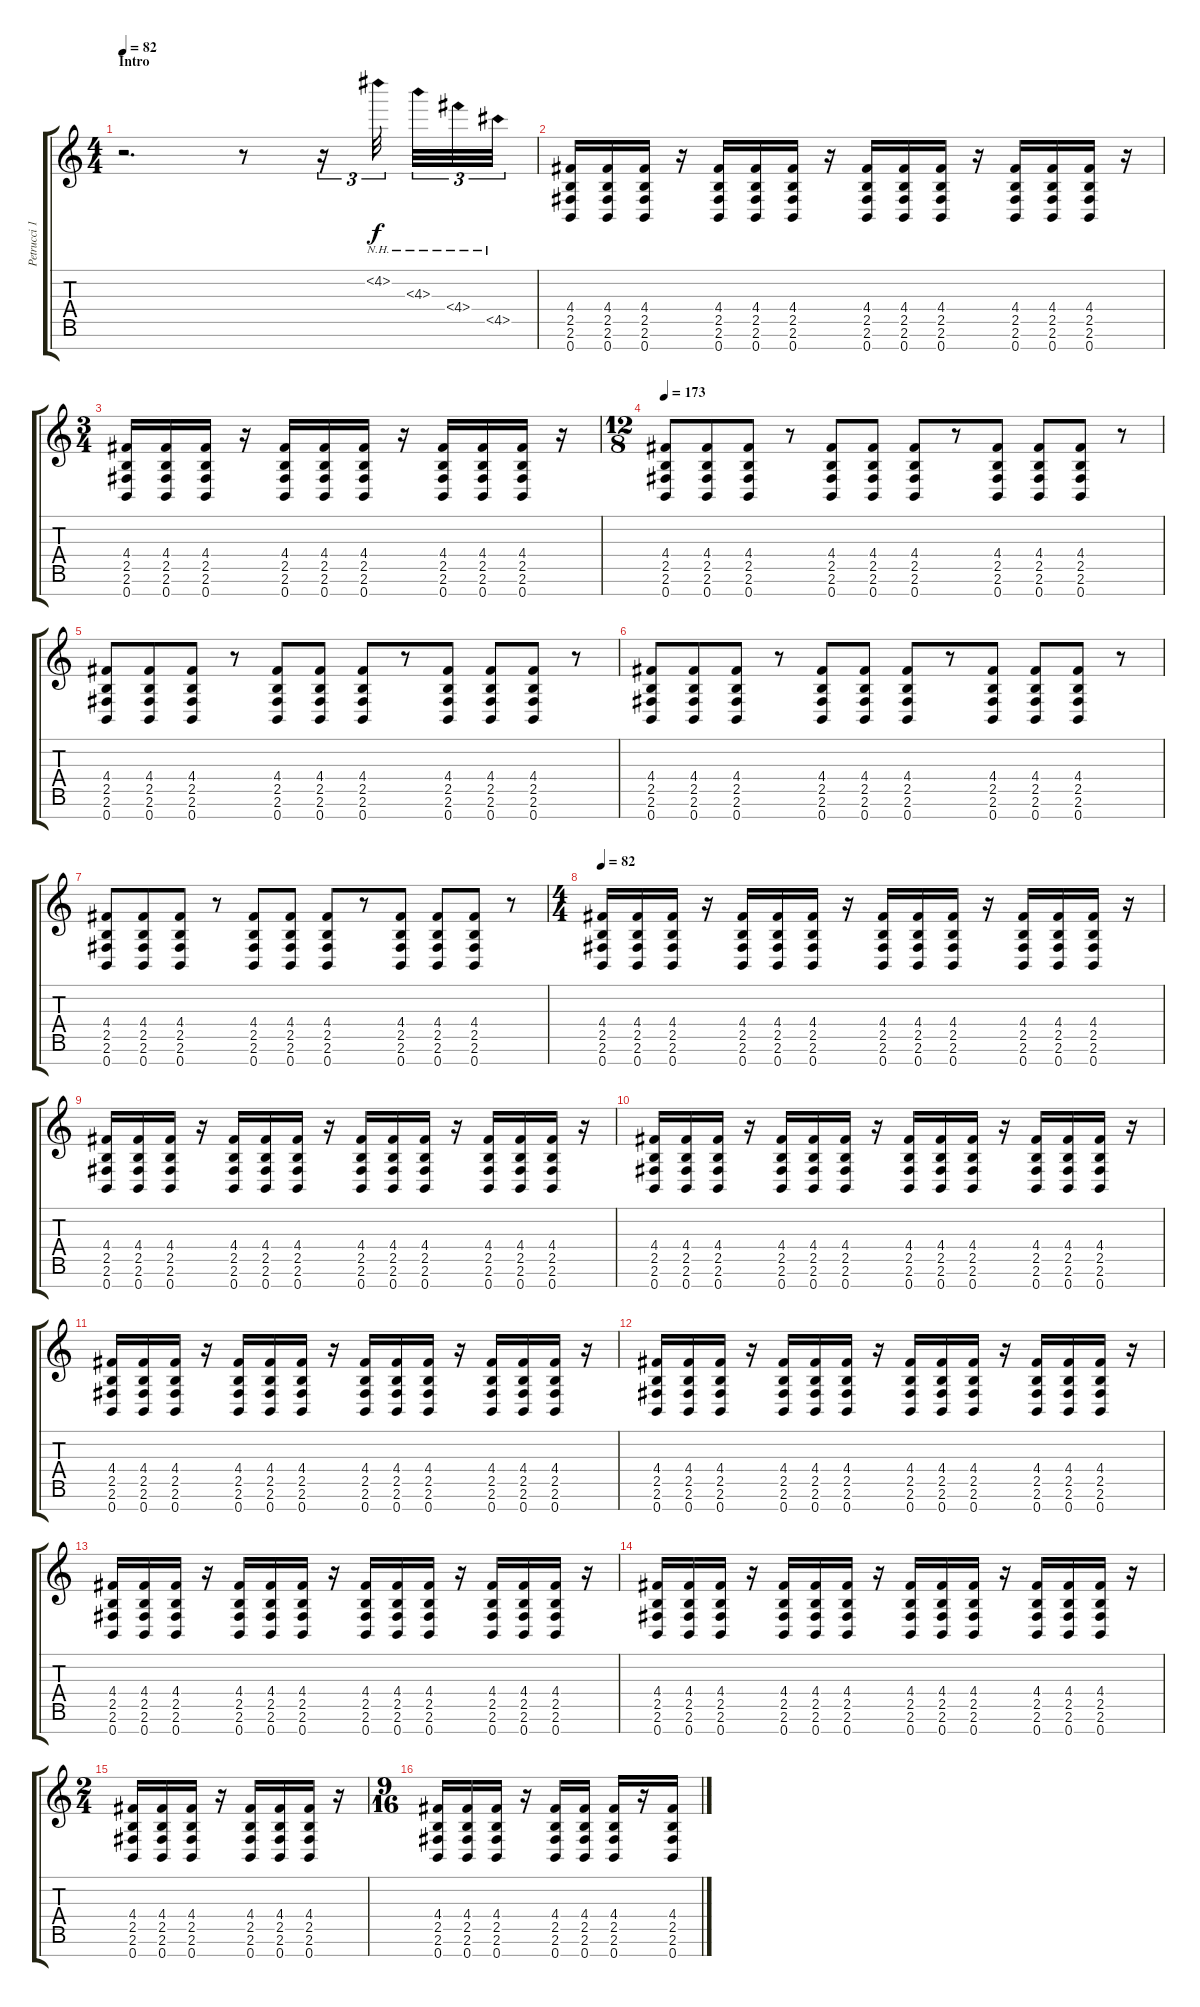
\track ("Petrucci 1" "Petrucci 1") {instrument overdrivenguitar}
\staff {score tabs}
\tuning (E4 B3 G3 D3 A2 E2 B1) {hide}
\ts (4 4)
\section ("" "Intro")
\tempo 82
\clef g2
\ks c
r.2{d dy f instrument overdrivenguitar} r.8 r.16{tu (3 2)} 4.2{nh}.32{tu (3 2)} 4.3{nh}.32{tu (3 2)} 4.4{nh}.32{tu (3 2)} 4.5{nh}.32{tu (3 2)} |
(4.4 2.5 2.6 0.7).16 (4.4 2.5 2.6 0.7).16 (4.4 2.5 2.6 0.7).16 r.16 (4.4 2.5 2.6 0.7).16 (4.4 2.5 2.6 0.7).16 (4.4 2.5 2.6 0.7).16 r.16 (4.4 2.5 2.6 0.7).16 (4.4 2.5 2.6 0.7).16 (4.4 2.5 2.6 0.7).16 r.16 (4.4 2.5 2.6 0.7).16 (4.4 2.5 2.6 0.7).16 (4.4 2.5 2.6 0.7).16 r.16 |
\ts (3 4)
(4.4 2.5 2.6 0.7).16 (4.4 2.5 2.6 0.7).16 (4.4 2.5 2.6 0.7).16 r.16 (4.4 2.5 2.6 0.7).16 (4.4 2.5 2.6 0.7).16 (4.4 2.5 2.6 0.7).16 r.16 (4.4 2.5 2.6 0.7).16 (4.4 2.5 2.6 0.7).16 (4.4 2.5 2.6 0.7).16 r.16 |
\ts (12 8)
\tempo 173
(4.4 2.5 2.6 0.7).8 (4.4 2.5 2.6 0.7).8 (4.4 2.5 2.6 0.7).8 r.8 (4.4 2.5 2.6 0.7).8 (4.4 2.5 2.6 0.7).8 (4.4 2.5 2.6 0.7).8 r.8 (4.4 2.5 2.6 0.7).8 (4.4 2.5 2.6 0.7).8 (4.4 2.5 2.6 0.7).8 r.8 |
(4.4 2.5 2.6 0.7).8 (4.4 2.5 2.6 0.7).8 (4.4 2.5 2.6 0.7).8 r.8 (4.4 2.5 2.6 0.7).8 (4.4 2.5 2.6 0.7).8 (4.4 2.5 2.6 0.7).8 r.8 (4.4 2.5 2.6 0.7).8 (4.4 2.5 2.6 0.7).8 (4.4 2.5 2.6 0.7).8 r.8 |
(4.4 2.5 2.6 0.7).8 (4.4 2.5 2.6 0.7).8 (4.4 2.5 2.6 0.7).8 r.8 (4.4 2.5 2.6 0.7).8 (4.4 2.5 2.6 0.7).8 (4.4 2.5 2.6 0.7).8 r.8 (4.4 2.5 2.6 0.7).8 (4.4 2.5 2.6 0.7).8 (4.4 2.5 2.6 0.7).8 r.8 |
(4.4 2.5 2.6 0.7).8 (4.4 2.5 2.6 0.7).8 (4.4 2.5 2.6 0.7).8 r.8 (4.4 2.5 2.6 0.7).8 (4.4 2.5 2.6 0.7).8 (4.4 2.5 2.6 0.7).8 r.8 (4.4 2.5 2.6 0.7).8 (4.4 2.5 2.6 0.7).8 (4.4 2.5 2.6 0.7).8 r.8 |
\ts (4 4)
\tempo 82
(4.4 2.5 2.6 0.7).16 (4.4 2.5 2.6 0.7).16 (4.4 2.5 2.6 0.7).16 r.16 (4.4 2.5 2.6 0.7).16 (4.4 2.5 2.6 0.7).16 (4.4 2.5 2.6 0.7).16 r.16 (4.4 2.5 2.6 0.7).16 (4.4 2.5 2.6 0.7).16 (4.4 2.5 2.6 0.7).16 r.16 (4.4 2.5 2.6 0.7).16 (4.4 2.5 2.6 0.7).16 (4.4 2.5 2.6 0.7).16 r.16 |
(4.4 2.5 2.6 0.7).16 (4.4 2.5 2.6 0.7).16 (4.4 2.5 2.6 0.7).16 r.16 (4.4 2.5 2.6 0.7).16 (4.4 2.5 2.6 0.7).16 (4.4 2.5 2.6 0.7).16 r.16 (4.4 2.5 2.6 0.7).16 (4.4 2.5 2.6 0.7).16 (4.4 2.5 2.6 0.7).16 r.16 (4.4 2.5 2.6 0.7).16 (4.4 2.5 2.6 0.7).16 (4.4 2.5 2.6 0.7).16 r.16 |
(4.4 2.5 2.6 0.7).16 (4.4 2.5 2.6 0.7).16 (4.4 2.5 2.6 0.7).16 r.16 (4.4 2.5 2.6 0.7).16 (4.4 2.5 2.6 0.7).16 (4.4 2.5 2.6 0.7).16 r.16 (4.4 2.5 2.6 0.7).16 (4.4 2.5 2.6 0.7).16 (4.4 2.5 2.6 0.7).16 r.16 (4.4 2.5 2.6 0.7).16 (4.4 2.5 2.6 0.7).16 (4.4 2.5 2.6 0.7).16 r.16 |
(4.4 2.5 2.6 0.7).16 (4.4 2.5 2.6 0.7).16 (4.4 2.5 2.6 0.7).16 r.16 (4.4 2.5 2.6 0.7).16 (4.4 2.5 2.6 0.7).16 (4.4 2.5 2.6 0.7).16 r.16 (4.4 2.5 2.6 0.7).16 (4.4 2.5 2.6 0.7).16 (4.4 2.5 2.6 0.7).16 r.16 (4.4 2.5 2.6 0.7).16 (4.4 2.5 2.6 0.7).16 (4.4 2.5 2.6 0.7).16 r.16 |
(4.4 2.5 2.6 0.7).16 (4.4 2.5 2.6 0.7).16 (4.4 2.5 2.6 0.7).16 r.16 (4.4 2.5 2.6 0.7).16 (4.4 2.5 2.6 0.7).16 (4.4 2.5 2.6 0.7).16 r.16 (4.4 2.5 2.6 0.7).16 (4.4 2.5 2.6 0.7).16 (4.4 2.5 2.6 0.7).16 r.16 (4.4 2.5 2.6 0.7).16 (4.4 2.5 2.6 0.7).16 (4.4 2.5 2.6 0.7).16 r.16 |
(4.4 2.5 2.6 0.7).16 (4.4 2.5 2.6 0.7).16 (4.4 2.5 2.6 0.7).16 r.16 (4.4 2.5 2.6 0.7).16 (4.4 2.5 2.6 0.7).16 (4.4 2.5 2.6 0.7).16 r.16 (4.4 2.5 2.6 0.7).16 (4.4 2.5 2.6 0.7).16 (4.4 2.5 2.6 0.7).16 r.16 (4.4 2.5 2.6 0.7).16 (4.4 2.5 2.6 0.7).16 (4.4 2.5 2.6 0.7).16 r.16 |
(4.4 2.5 2.6 0.7).16 (4.4 2.5 2.6 0.7).16 (4.4 2.5 2.6 0.7).16 r.16 (4.4 2.5 2.6 0.7).16 (4.4 2.5 2.6 0.7).16 (4.4 2.5 2.6 0.7).16 r.16 (4.4 2.5 2.6 0.7).16 (4.4 2.5 2.6 0.7).16 (4.4 2.5 2.6 0.7).16 r.16 (4.4 2.5 2.6 0.7).16 (4.4 2.5 2.6 0.7).16 (4.4 2.5 2.6 0.7).16 r.16 |
\ts (2 4)
(4.4 2.5 2.6 0.7).16 (4.4 2.5 2.6 0.7).16 (4.4 2.5 2.6 0.7).16 r.16 (4.4 2.5 2.6 0.7).16 (4.4 2.5 2.6 0.7).16 (4.4 2.5 2.6 0.7).16 r.16 |
\ts (9 16)
(4.4 2.5 2.6 0.7).16 (4.4 2.5 2.6 0.7).16 (4.4 2.5 2.6 0.7).16 r.16 (4.4 2.5 2.6 0.7).16 (4.4 2.5 2.6 0.7).16 (4.4 2.5 2.6 0.7).16 r.16 (4.4 2.5 2.6 0.7).16
